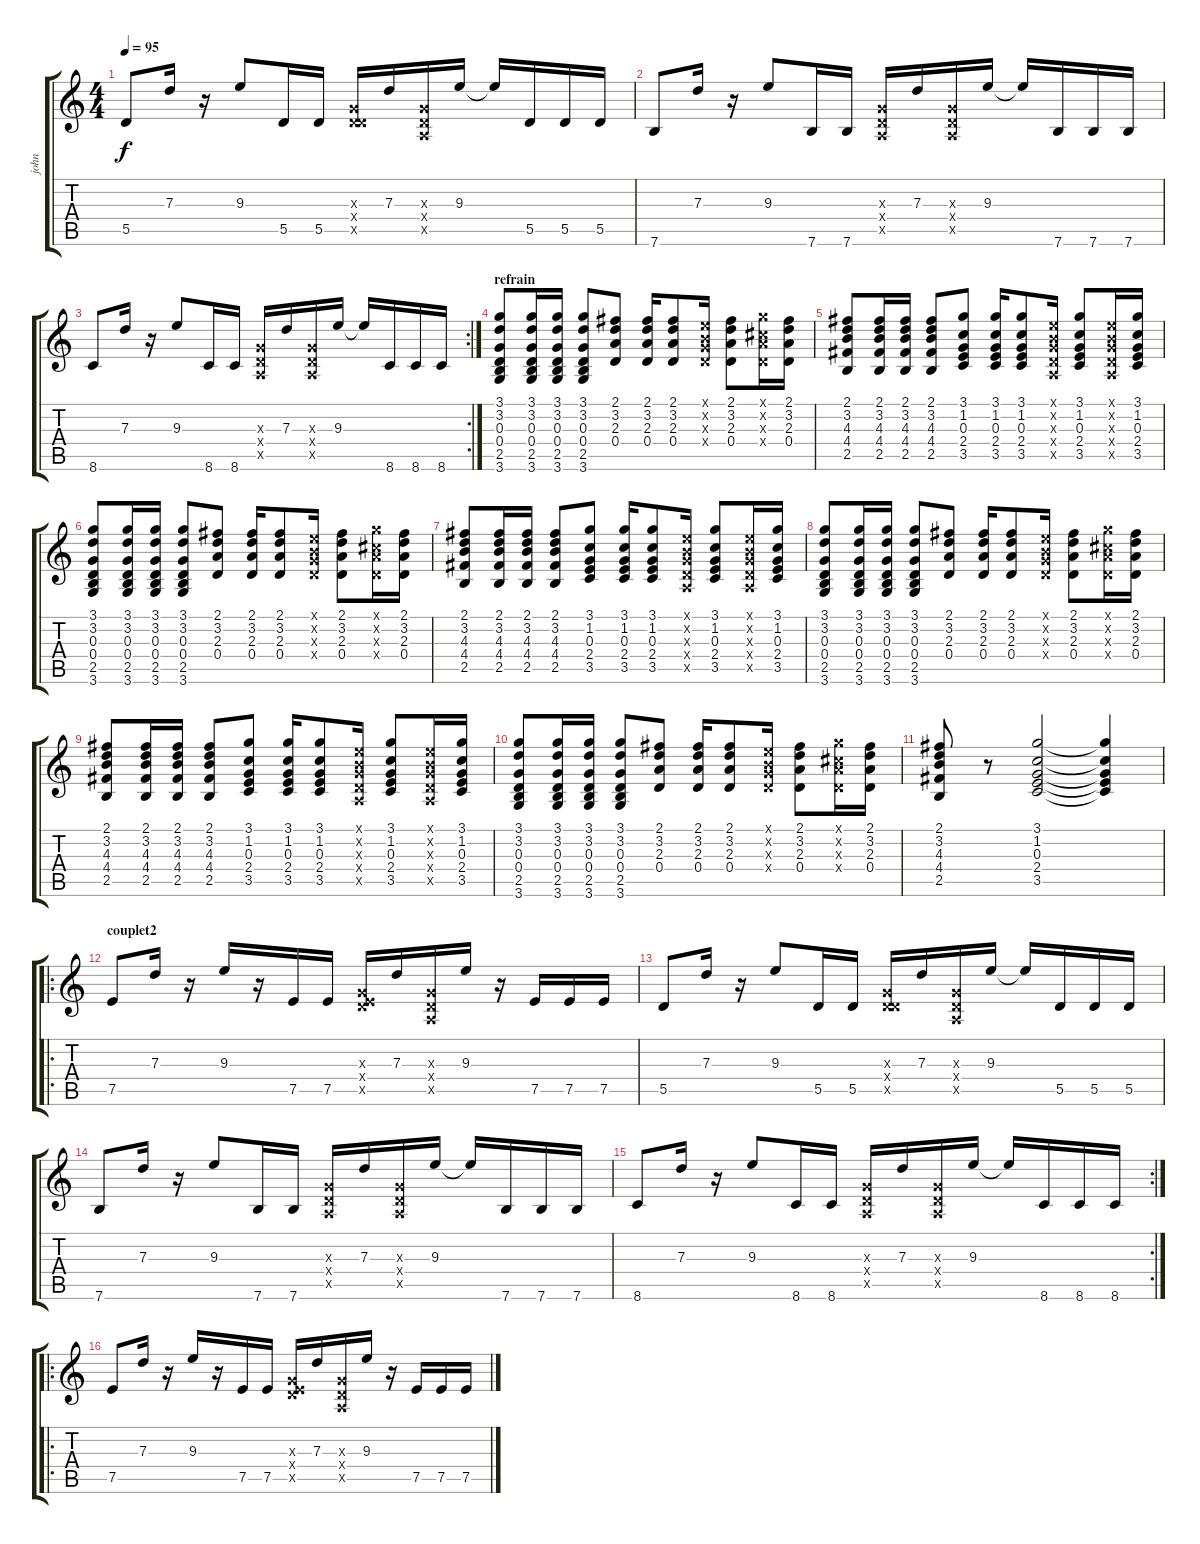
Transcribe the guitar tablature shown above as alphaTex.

\track ("john" "john") {instrument distortionguitar}
\staff {score tabs}
\tuning (E4 B3 G3 D3 A2 E2) {hide}
\ts (4 4)
\tempo 95
\clef g2
\ks c
5.5.8{dy f} 7.3.16 r.16 9.3.8 5.5.16 5.5.16 (0.3{x} 0.4{x} 5.5{x}).16 7.3.16 (0.3{x} 0.4{x} 0.5{x}).16 9.3.16 9.3{t}.16 5.5.16 5.5.16 5.5.16 |
7.6.8 7.3.16 r.16 9.3.8 7.6.16 7.6.16 (0.3{x} 0.4{x} 0.5{x}).16 7.3.16 (0.3{x} 0.4{x} 0.5{x}).16 9.3.16 9.3{t}.16 7.6.16 7.6.16 7.6.16 |
\rc 2
8.6.8 7.3.16 r.16 9.3.8 8.6.16 8.6.16 (0.3{x} 0.4{x} 0.5{x}).16 7.3.16 (0.3{x} 0.4{x} 0.5{x}).16 9.3.16 9.3{t}.16 8.6.16 8.6.16 8.6.16 |
\section ("" "refrain")
(3.1 3.2 0.3 0.4 2.5 3.6).8{instrument electricguitarclean} (3.1 3.2 0.3 0.4 2.5 3.6).16 (3.1 3.2 0.3 0.4 2.5 3.6).16 (3.1 3.2 0.3 0.4 2.5 3.6).8 (2.1 3.2 2.3 0.4).8 (2.1 3.2 2.3 0.4).16 (2.1 3.2 2.3 0.4).8 (0.1{x} 0.2{x} 0.3{x} 0.4{x}).16 (2.1 3.2 2.3 0.4).8 (3.1{x} 2.2{x} 2.3{x} 0.4{x}).16 (2.1 3.2 2.3 0.4).16 |
(2.1 3.2 4.3 4.4 2.5).8 (2.1 3.2 4.3 4.4 2.5).16 (2.1 3.2 4.3 4.4 2.5).16 (2.1 3.2 4.3 4.4 2.5).8 (3.1 1.2 0.3 2.4 3.5).8 (3.1 1.2 0.3 2.4 3.5).16 (3.1 1.2 0.3 2.4 3.5).8 (0.1{x} 0.2{x} 0.3{x} 0.4{x} 0.5{x}).16 (3.1 1.2 0.3 2.4 3.5).8 (0.1{x} 0.2{x} 0.3{x} 0.4{x} 0.5{x}).16 (3.1 1.2 0.3 2.4 3.5).16 |
(3.1 3.2 0.3 0.4 2.5 3.6).8{instrument electricguitarclean} (3.1 3.2 0.3 0.4 2.5 3.6).16 (3.1 3.2 0.3 0.4 2.5 3.6).16 (3.1 3.2 0.3 0.4 2.5 3.6).8 (2.1 3.2 2.3 0.4).8 (2.1 3.2 2.3 0.4).16 (2.1 3.2 2.3 0.4).8 (0.1{x} 0.2{x} 0.3{x} 0.4{x}).16 (2.1 3.2 2.3 0.4).8 (3.1{x} 2.2{x} 2.3{x} 0.4{x}).16 (2.1 3.2 2.3 0.4).16 |
(2.1 3.2 4.3 4.4 2.5).8 (2.1 3.2 4.3 4.4 2.5).16 (2.1 3.2 4.3 4.4 2.5).16 (2.1 3.2 4.3 4.4 2.5).8 (3.1 1.2 0.3 2.4 3.5).8 (3.1 1.2 0.3 2.4 3.5).16 (3.1 1.2 0.3 2.4 3.5).8 (0.1{x} 0.2{x} 0.3{x} 0.4{x} 0.5{x}).16 (3.1 1.2 0.3 2.4 3.5).8 (0.1{x} 0.2{x} 0.3{x} 0.4{x} 0.5{x}).16 (3.1 1.2 0.3 2.4 3.5).16 |
(3.1 3.2 0.3 0.4 2.5 3.6).8{instrument electricguitarclean} (3.1 3.2 0.3 0.4 2.5 3.6).16 (3.1 3.2 0.3 0.4 2.5 3.6).16 (3.1 3.2 0.3 0.4 2.5 3.6).8 (2.1 3.2 2.3 0.4).8 (2.1 3.2 2.3 0.4).16 (2.1 3.2 2.3 0.4).8 (0.1{x} 0.2{x} 0.3{x} 0.4{x}).16 (2.1 3.2 2.3 0.4).8 (3.1{x} 2.2{x} 2.3{x} 0.4{x}).16 (2.1 3.2 2.3 0.4).16 |
(2.1 3.2 4.3 4.4 2.5).8 (2.1 3.2 4.3 4.4 2.5).16 (2.1 3.2 4.3 4.4 2.5).16 (2.1 3.2 4.3 4.4 2.5).8 (3.1 1.2 0.3 2.4 3.5).8 (3.1 1.2 0.3 2.4 3.5).16 (3.1 1.2 0.3 2.4 3.5).8 (0.1{x} 0.2{x} 0.3{x} 0.4{x} 0.5{x}).16 (3.1 1.2 0.3 2.4 3.5).8 (0.1{x} 0.2{x} 0.3{x} 0.4{x} 0.5{x}).16 (3.1 1.2 0.3 2.4 3.5).16 |
(3.1 3.2 0.3 0.4 2.5 3.6).8{instrument electricguitarclean} (3.1 3.2 0.3 0.4 2.5 3.6).16 (3.1 3.2 0.3 0.4 2.5 3.6).16 (3.1 3.2 0.3 0.4 2.5 3.6).8 (2.1 3.2 2.3 0.4).8 (2.1 3.2 2.3 0.4).16 (2.1 3.2 2.3 0.4).8 (0.1{x} 0.2{x} 0.3{x} 0.4{x}).16 (2.1 3.2 2.3 0.4).8 (3.1{x} 2.2{x} 2.3{x} 0.4{x}).16 (2.1 3.2 2.3 0.4).16 |
(2.1 3.2 4.3 4.4 2.5).8 r.8 (3.1 1.2 0.3 2.4 3.5).2 (3.1{t} 1.2{t} 0.3{t} 2.4{t} 3.5{t}).4 |
\ro
\section ("" "couplet2")
7.5.8 7.3.16 r.16 9.3.16 r.16 7.5.16 7.5.16 (0.3{x} 0.4{x} 7.5{x}).16 7.3.16 (0.3{x} 0.4{x} 0.5{x}).16 9.3.16 r.16 7.5.16 7.5.16 7.5.16 |
5.5.8 7.3.16 r.16 9.3.8 5.5.16 5.5.16 (0.3{x} 0.4{x} 5.5{x}).16 7.3.16 (0.3{x} 0.4{x} 0.5{x}).16 9.3.16 9.3{t}.16 5.5.16 5.5.16 5.5.16 |
7.6.8 7.3.16 r.16 9.3.8 7.6.16 7.6.16 (0.3{x} 0.4{x} 0.5{x}).16 7.3.16 (0.3{x} 0.4{x} 0.5{x}).16 9.3.16 9.3{t}.16 7.6.16 7.6.16 7.6.16 |
\rc 2
8.6.8 7.3.16 r.16 9.3.8 8.6.16 8.6.16 (0.3{x} 0.4{x} 0.5{x}).16 7.3.16 (0.3{x} 0.4{x} 0.5{x}).16 9.3.16 9.3{t}.16 8.6.16 8.6.16 8.6.16 |
\ro
7.5.8 7.3.16 r.16 9.3.16 r.16 7.5.16 7.5.16 (0.3{x} 0.4{x} 7.5{x}).16 7.3.16 (0.3{x} 0.4{x} 0.5{x}).16 9.3.16 r.16 7.5.16 7.5.16 7.5.16
